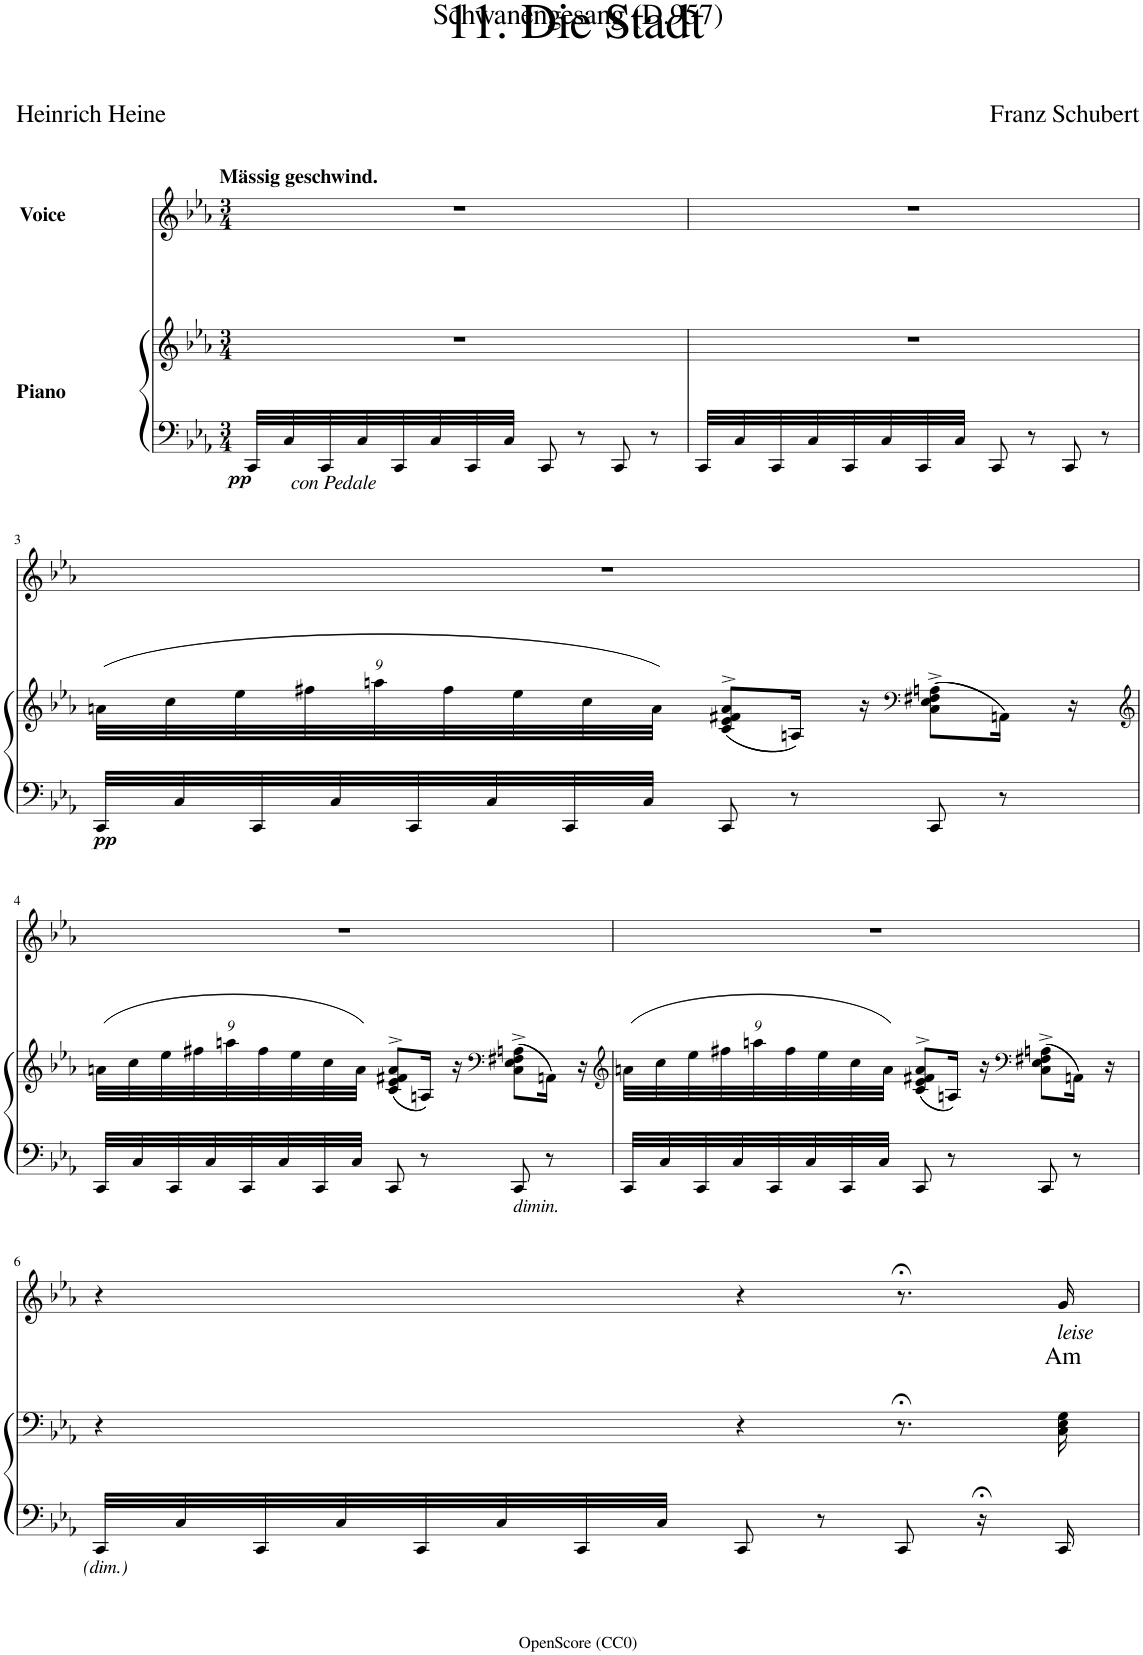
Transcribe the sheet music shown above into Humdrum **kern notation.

**kern	**kern	**dynam	**kern	**text
*part2	*part2	*part2	*part1	*part1
*staff3	*staff2	*staff2/3	*staff1	*staff1
*I"Piano	*	*	*I"Voice	*
*I'Pno	*	*	*	*
*clefF4	*clefG2	*	*clefG2	*
*k[b-e-a-]	*k[b-e-a-]	*	*k[b-e-a-]	*
*M3/4	*M3/4	*	*M3/4	*
=1	=1	=1	=1	=1
!	!	!	!LO:TX:a:B:t=Mässig geschwind.	!
!	!	!LO:DY:b=2	!	!
32CC/LLL	2.r	pp	2.r	.
!LO:TX:b:i:t=con Pedale	!	!	!	!
32C/	.	.	.	.
32CC/	.	.	.	.
32C/	.	.	.	.
32CC/	.	.	.	.
32C/	.	.	.	.
32CC/	.	.	.	.
32C/JJJ	.	.	.	.
8CC/	.	.	.	.
8r	.	.	.	.
8CC/	.	.	.	.
8r	.	.	.	.
=2	=2	=2	=2	=2
32CC/LLL	2.r	.	2.r	.
32C/	.	.	.	.
32CC/	.	.	.	.
32C/	.	.	.	.
32CC/	.	.	.	.
32C/	.	.	.	.
32CC/	.	.	.	.
32C/JJJ	.	.	.	.
8CC/	.	.	.	.
8r	.	.	.	.
8CC/	.	.	.	.
8r	.	.	.	.
!!LO:LB:g=z
=3	=3	=3	=3	=3
*	*Xbrackettup	*	*	*
!	!	!LO:DY:b=2	!	!
32CC/LLL	(36an\LLL	pp	2.r	.
.	36cc\	.	.	.
32C/	.	.	.	.
.	36ee-\	.	.	.
32CC/	.	.	.	.
.	36ff#X\	.	.	.
32C/	.	.	.	.
.	36aan\	.	.	.
32CC/	.	.	.	.
.	36ff#\	.	.	.
32C/	.	.	.	.
.	36ee-\	.	.	.
32CC/	.	.	.	.
.	36cc\	.	.	.
32C/JJJ	.	.	.	.
.	36a\JJJ)	.	.	.
8CC/	((8c/^> 8e-/^> 8f#X/^> 8a/^>L	.	.	.
8r	16An/Jk))	.	.	.
.	16r	.	.	.
*	*clefF4	*	*	*
8CC/	((8C\^> 8E-\^> 8F#X\^> 8An\^>L	.	.	.
8r	16AAn\Jk))	.	.	.
.	16r	.	.	.
!!LO:LB:g=z
=4	=4	=4	=4	=4
*	*clefG2	*	*	*
32CC/LLL	(36an\LLL	.	2.r	.
.	36cc\	.	.	.
32C/	.	.	.	.
.	36ee-\	.	.	.
32CC/	.	.	.	.
.	36ff#X\	.	.	.
32C/	.	.	.	.
.	36aan\	.	.	.
32CC/	.	.	.	.
.	36ff#\	.	.	.
32C/	.	.	.	.
.	36ee-\	.	.	.
32CC/	.	.	.	.
.	36cc\	.	.	.
32C/JJJ	.	.	.	.
.	36a\JJJ)	.	.	.
8CC/	((8c/^> 8e-/^> 8f#X/^> 8a/^>L	.	.	.
8r	16An/Jk))	.	.	.
.	16r	.	.	.
*	*clefF4	*	*	*
!LO:TX:b:i:t=dimin.	!	!	!	!
8CC/	((8C\^> 8E-\^> 8F#X\^> 8An\^>L	.	.	.
8r	16AAn\Jk))	.	.	.
.	16r	.	.	.
=5	=5	=5	=5	=5
*	*clefG2	*	*	*
32CC/LLL	(36an\LLL	.	2.r	.
.	36cc\	.	.	.
32C/	.	.	.	.
.	36ee-\	.	.	.
32CC/	.	.	.	.
.	36ff#X\	.	.	.
32C/	.	.	.	.
.	36aan\	.	.	.
32CC/	.	.	.	.
.	36ff#\	.	.	.
32C/	.	.	.	.
.	36ee-\	.	.	.
32CC/	.	.	.	.
.	36cc\	.	.	.
32C/JJJ	.	.	.	.
.	36a\JJJ)	.	.	.
8CC/	((8c/^> 8e-/^> 8f#X/^> 8a/^>L	.	.	.
8r	16An/Jk))	.	.	.
.	16r	.	.	.
*	*clefF4	*	*	*
8CC/	((8C\^> 8E-\^> 8F#X\^> 8An\^>L	.	.	.
8r	16AAn\Jk))	.	.	.
.	16r	.	.	.
!!LO:LB:g=z
=6	=6	=6	=6	=6
32CC/LLL	4r	.	4r	.
32C/	.	.	.	.
32CC/	.	.	.	.
32C/	.	.	.	.
32CC/	.	.	.	.
32C/	.	.	.	.
32CC/	.	.	.	.
32C/JJJ	.	.	.	.
8CC/	4r	.	4r	.
8r	.	.	.	.
8CC/	8.r;<	.	8.r;<	.
16r;<	.	.	.	.
!	!	!	!LO:TX:b:i:t=leise	!
!	!	!	!	!LO:LY:b
16CC/	16C\ 16E-\ 16G\	.	16g/	Am
=	=	=	=	=
*-	*-	*-	*-	*-
